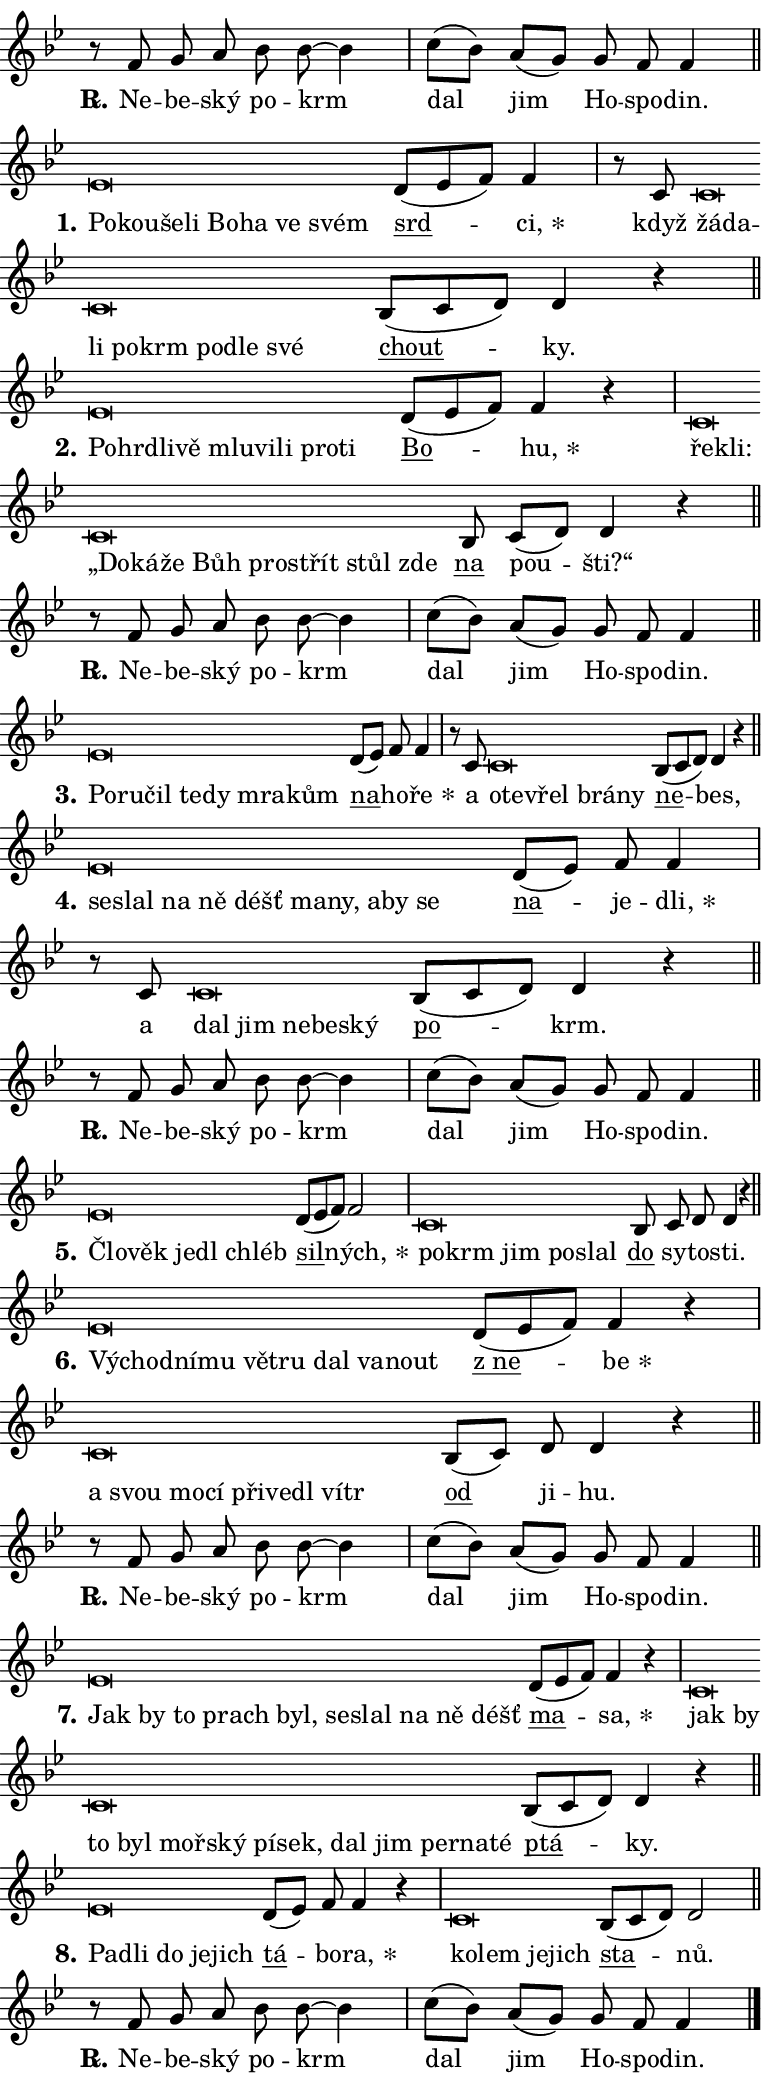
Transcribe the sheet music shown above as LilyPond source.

\version "2.24.0"
\header { tagline = "" }
\paper {
  indent = 0\cm
  top-margin = 0\cm
  right-margin = 0.13\cm % to fit lyric hyphens
  bottom-margin = 0\cm
  left-margin = 0\cm
  paper-width = 13\cm
  page-breaking = #ly:one-page-breaking
  system-system-spacing.basic-distance = #11
  score-system-spacing.basic-distance = #11
  ragged-last = ##f
}


%% Author: Thomas Morley
%% https://lists.gnu.org/archive/html/lilypond-user/2020-05/msg00002.html
#(define (line-position grob)
"Returns position of @var[grob} in current system:
   @code{'start}, if at first time-step
   @code{'end}, if at last time-step
   @code{'middle} otherwise
"
  (let* ((col (ly:item-get-column grob))
         (ln (ly:grob-object col 'left-neighbor))
         (rn (ly:grob-object col 'right-neighbor))
         (col-to-check-left (if (ly:grob? ln) ln col))
         (col-to-check-right (if (ly:grob? rn) rn col))
         (break-dir-left
           (and
             (ly:grob-property col-to-check-left 'non-musical #f)
             (ly:item-break-dir col-to-check-left)))
         (break-dir-right
           (and
             (ly:grob-property col-to-check-right 'non-musical #f)
             (ly:item-break-dir col-to-check-right))))
        (cond ((eqv? 1 break-dir-left) 'start)
              ((eqv? -1 break-dir-right) 'end)
              (else 'middle))))

#(define (tranparent-at-line-position vctor)
  (lambda (grob)
  "Relying on @code{line-position} select the relevant enry from @var{vctor}.
Used to determine transparency,"
    (case (line-position grob)
      ((end) (not (vector-ref vctor 0)))
      ((middle) (not (vector-ref vctor 1)))
      ((start) (not (vector-ref vctor 2))))))

noteHeadBreakVisibility =
#(define-music-function (break-visibility)(vector?)
"Makes @code{NoteHead}s transparent relying on @var{break-visibility}"
#{
  \override NoteHead.transparent =
    #(tranparent-at-line-position break-visibility)
#})

#(define delete-ledgers-for-transparent-note-heads
  (lambda (grob)
    "Reads whether a @code{NoteHead} is transparent.
If so this @code{NoteHead} is removed from @code{'note-heads} from
@var{grob}, which is supposed to be @code{LedgerLineSpanner}.
As a result ledgers are not printed for this @code{NoteHead}"
    (let* ((nhds-array (ly:grob-object grob 'note-heads))
           (nhds-list
             (if (ly:grob-array? nhds-array)
                 (ly:grob-array->list nhds-array)
                 '()))
           ;; Relies on the transparent-property being done before
           ;; Staff.LedgerLineSpanner.after-line-breaking is executed.
           ;; This is fragile ...
           (to-keep
             (remove
               (lambda (nhd)
                 (ly:grob-property nhd 'transparent #f))
               nhds-list)))
      ;; TODO find a better method to iterate over grob-arrays, similiar
      ;; to filter/remove etc for lists
      ;; For now rebuilt from scratch
      (set! (ly:grob-object grob 'note-heads)  '())
      (for-each
        (lambda (nhd)
          (ly:pointer-group-interface::add-grob grob 'note-heads nhd))
        to-keep))))

squashNotes = {
  \override NoteHead.X-extent = #'(-0.2 . 0.2)
  \override NoteHead.Y-extent = #'(-0.75 . 0)
  \override NoteHead.stencil =
    #(lambda (grob)
       (let ((pos (ly:grob-property grob 'staff-position)))
         (begin
           (if (< pos -7) (display "ERROR: Lower brevis then expected\n") (display ""))
           (if (<= pos -6) ly:text-interface::print ly:note-head::print))))
}
unSquashNotes = {
  \revert NoteHead.X-extent
  \revert NoteHead.Y-extent
  \revert NoteHead.stencil
}

hideNotes = \noteHeadBreakVisibility #begin-of-line-visible
unHideNotes = \noteHeadBreakVisibility #all-visible

% work-around for resetting accidentals
% https://lilypond.org/doc/v2.23/Documentation/notation/displaying-rhythms#unmetered-music
cadenzaMeasure = {
  \cadenzaOff
  \partial 1024 s1024
  \cadenzaOn
}

#(define-markup-command (accent layout props text) (markup?)
  "Underline accented syllable"
  (interpret-markup layout props
    #{\markup \override #'(offset . 4.3) \underline { #text }#}))

responsum = \markup \concat {
  "R" \hspace #-1.05 \path #0.1 #'((moveto 0 0.07) (lineto 0.9 0.8)) \hspace #0.05 "."
}

spaceSize = #0.6828661417322834 % exact space size for TeX Gyre Schola

\layout {
  \context {
    \Staff
    \remove "Time_signature_engraver"
    \override LedgerLineSpanner.after-line-breaking = #delete-ledgers-for-transparent-note-heads
  }
  \context {
    \Lyrics {
      \override LyricSpace.minimum-distance = \spaceSize
      \override LyricText.font-name = #"TeX Gyre Schola"
      \override LyricText.font-size = 1
      \override StanzaNumber.font-name = #"TeX Gyre Schola Bold"
      \override StanzaNumber.font-size = 1
    }
  }
  \context {
    \Score 
    \override NoteHead.text =
      #(lambda (grob) 
        (let ((pos (ly:grob-property grob 'staff-position)))
          #{\markup {
            \combine
              \halign #-0.55 \raise #(if (= pos -6) 0 0.5) \override #'(thickness . 2) \draw-line #'(3.2 . 0)
              \musicglyph "noteheads.sM1"
          }#}))
  }
}

% magnetic-lyrics.ily
%
%   written by
%     Jean Abou Samra <jean@abou-samra.fr>
%     Werner Lemberg <wl@gnu.org>
%
%   adapted by
%     Jiri Hon <jiri.hon@gmail.com>
%
% Version 2022-Apr-15

% https://www.mail-archive.com/lilypond-user@gnu.org/msg149350.html

#(define (Left_hyphen_pointer_engraver context)
   "Collect syllable-hyphen-syllable occurrences in lyrics and store
them in properties.  This engraver only looks to the left.  For
example, if the lyrics input is @code{foo -- bar}, it does the
following.

@itemize @bullet
@item
Set the @code{text} property of the @code{LyricHyphen} grob between
@q{foo} and @q{bar} to @code{foo}.

@item
Set the @code{left-hyphen} property of the @code{LyricText} grob with
text @q{foo} to the @code{LyricHyphen} grob between @q{foo} and
@q{bar}.
@end itemize

Use this auxiliary engraver in combination with the
@code{lyric-@/text::@/apply-@/magnetic-@/offset!} hook."
   (let ((hyphen #f)
         (text #f))
     (make-engraver
      (acknowledgers
       ((lyric-syllable-interface engraver grob source-engraver)
        (set! text grob)))
      (end-acknowledgers
       ((lyric-hyphen-interface engraver grob source-engraver)
        ;(when (not (grob::has-interface grob 'lyric-space-interface))
          (set! hyphen grob)));)
      ((stop-translation-timestep engraver)
       (when (and text hyphen)
         (ly:grob-set-object! text 'left-hyphen hyphen))
       (set! text #f)
       (set! hyphen #f)))))

#(define (lyric-text::apply-magnetic-offset! grob)
   "If the space between two syllables is less than the value in
property @code{LyricText@/.details@/.squash-threshold}, move the right
syllable to the left so that it gets concatenated with the left
syllable.

Use this function as a hook for
@code{LyricText@/.after-@/line-@/breaking} if the
@code{Left_@/hyphen_@/pointer_@/engraver} is active."
   (let ((hyphen (ly:grob-object grob 'left-hyphen #f)))
     (when hyphen
       (let ((left-text (ly:spanner-bound hyphen LEFT)))
         (when (grob::has-interface left-text 'lyric-syllable-interface)
           (let* ((common (ly:grob-common-refpoint grob left-text X))
                  (this-x-ext (ly:grob-extent grob common X))
                  (left-x-ext
                   (begin
                     ;; Trigger magnetism for left-text.
                     (ly:grob-property left-text 'after-line-breaking)
                     (ly:grob-extent left-text common X)))
                  ;; `delta` is the gap width between two syllables.
                  (delta (- (interval-start this-x-ext)
                            (interval-end left-x-ext)))
                  (details (ly:grob-property grob 'details))
                  (threshold (assoc-get 'squash-threshold details 0.2)))
             (when (< delta threshold)
               (let* (;; We have to manipulate the input text so that
                      ;; ligatures crossing syllable boundaries are not
                      ;; disabled.  For languages based on the Latin
                      ;; script this is essentially a beautification.
                      ;; However, for non-Western scripts it can be a
                      ;; necessity.
                      (lt (ly:grob-property left-text 'text))
                      (rt (ly:grob-property grob 'text))
                      (is-space (grob::has-interface hyphen 'lyric-space-interface))
                      (space (if is-space " " ""))
                      (extra-delta (if is-space spaceSize 0))
                      ;; Append new syllable.
                      (ltrt-space (if (and (string? lt) (string? rt))
                                (string-append lt space rt)
                                (make-concat-markup (list lt space rt))))
                      ;; Right-align `ltrt` to the right side.
                      (ltrt-space-markup (grob-interpret-markup
                               grob
                               (make-translate-markup
                                (cons (interval-length this-x-ext) 0)
                                (make-right-align-markup ltrt-space)))))
                 (begin
                   ;; Don't print `left-text`.
                   (ly:grob-set-property! left-text 'stencil #f)
                   ;; Set text and stencil (which holds all collected
                   ;; syllables so far) and shift it to the left.
                   (ly:grob-set-property! grob 'text ltrt-space)
                   (ly:grob-set-property! grob 'stencil ltrt-space-markup)
                   (ly:grob-translate-axis! grob (- (- delta extra-delta)) X))))))))))


#(define (lyric-hyphen::displace-bounds-first grob)
   ;; Make very sure this callback isn't triggered too early.
   (let ((left (ly:spanner-bound grob LEFT))
         (right (ly:spanner-bound grob RIGHT)))
     (ly:grob-property left 'after-line-breaking)
     (ly:grob-property right 'after-line-breaking)
     (ly:lyric-hyphen::print grob)))

squashThreshold = #0.4

\layout {
  \context {
    \Lyrics
    \consists #Left_hyphen_pointer_engraver
    \override LyricText.after-line-breaking =
      #lyric-text::apply-magnetic-offset!
    \override LyricHyphen.stencil = #lyric-hyphen::displace-bounds-first
    \override LyricText.details.squash-threshold = \squashThreshold
    \override LyricHyphen.minimum-distance = 0
    \override LyricHyphen.minimum-length = \squashThreshold
  }
}

squashText = \override LyricText.details.squash-threshold = 9999
unSquashText = \override LyricText.details.squash-threshold = \squashThreshold

leftText = \override LyricText.self-alignment-X = #LEFT
unLeftText = \revert LyricText.self-alignment-X

starOffset = #(lambda (grob) 
                (let ((x_offset (ly:self-alignment-interface::aligned-on-x-parent grob)))
                  (if (= x_offset 0) 0 (+ x_offset 1.2))))

star = #(define-music-function (syllable)(string?)
"Append star separator at the end of a syllable"
#{
  \once \override LyricText.X-offset = #starOffset
  \lyricmode { \markup {
    #syllable
    \override #'((font-name . "TeX Gyre Schola Bold")) \hspace #0.2 \lower #0.65 \larger "*"
  } }
#})

starAccent = #(define-music-function (syllable)(string?)
"Append star separator at the end of a syllable and make accent"
#{
  \once \override LyricText.X-offset = #starOffset
  \lyricmode { \markup {
    \accent #syllable
    \override #'((font-name . "TeX Gyre Schola Bold")) \hspace #0.2 \lower #0.65 \larger "*"
  } }
#})

breath = #(define-music-function (syllable)(string?)
"Append breathing indicator at the end of a syllable"
#{
  \lyricmode { \markup { #syllable "+" } }
#})

optionalBreath = #(define-music-function (syllable)(string?)
"Append optional breathing indicator at the end of a syllable"
#{
  \lyricmode { \markup { #syllable "(+)" } }
#})


\score {
    <<
        \new Voice = "melody" { \cadenzaOn \key bes \major \relative { r8 f' g a bes bes~ bes4 \cadenzaMeasure \bar "|" c8[( bes)] a[( g)] g f f4 \cadenzaMeasure \bar "||" \break } }
        \new Lyrics \lyricsto "melody" { \lyricmode { \set stanza = \responsum
Ne -- be -- ský po -- krm dal jim Ho -- spo -- din. } }
    >>
    \layout {}
}

\score {
    <<
        \new Voice = "melody" { \cadenzaOn \key bes \major \relative { \squashNotes es'\breve*1/16 \hideNotes \breve*1/16 \bar "" \breve*1/16 \bar "" \breve*1/16 \bar "" \breve*1/16 \bar "" \breve*1/16 \bar "" \breve*1/16 \breve*1/16 \bar "" \unHideNotes \unSquashNotes \bar "" d8[( es f)] f4 \cadenzaMeasure \bar "|" r8 c8 \squashNotes c\breve*1/16 \hideNotes \breve*1/16 \bar "" \breve*1/16 \bar "" \breve*1/16 \bar "" \breve*1/16 \bar "" \breve*1/16 \bar "" \breve*1/16 \breve*1/16 \bar "" \unHideNotes \unSquashNotes \bar "" bes8[( c d)] d4 r \cadenzaMeasure \bar "||" \break } }
        \new Lyrics \lyricsto "melody" { \lyricmode { \set stanza = "1."
\leftText Po -- \squashText kou -- še -- li Bo -- ha ve svém \unLeftText \unSquashText \markup \accent srd -- \star ci, když \leftText žá -- \squashText da -- li po -- krm po -- dle své \unLeftText \unSquashText \markup \accent chout -- ky. } }
    >>
    \layout {}
}

\score {
    <<
        \new Voice = "melody" { \cadenzaOn \key bes \major \relative { \squashNotes es'\breve*1/16 \hideNotes \breve*1/16 \bar "" \breve*1/16 \bar "" \breve*1/16 \bar "" \breve*1/16 \bar "" \breve*1/16 \bar "" \breve*1/16 \bar "" \breve*1/16 \breve*1/16 \bar "" \unHideNotes \unSquashNotes \bar "" d8[( es f)] f4 r \cadenzaMeasure \bar "|" \squashNotes c\breve*1/16 \hideNotes \breve*1/16 \bar "" \breve*1/16 \bar "" \breve*1/16 \bar "" \breve*1/16 \bar "" \breve*1/16 \bar "" \breve*1/16 \bar "" \breve*1/16 \bar "" \breve*1/16 \breve*1/16 \bar "" \unHideNotes \unSquashNotes \bar "" bes8 c[( d)] d4 r \cadenzaMeasure \bar "||" \break } }
        \new Lyrics \lyricsto "melody" { \lyricmode { \set stanza = "2."
\leftText Po -- \squashText hr -- dli -- vě mlu -- vi -- li pro -- ti \unLeftText \unSquashText \markup \accent Bo -- \star hu, \leftText ře -- \squashText kli: „Do -- ká -- že Bůh pro -- střít stůl zde \unLeftText \unSquashText \markup \accent na pou -- šti?“ } }
    >>
    \layout {}
}

\score {
    <<
        \new Voice = "melody" { \cadenzaOn \key bes \major \relative { r8 f' g a bes bes~ bes4 \cadenzaMeasure \bar "|" c8[( bes)] a[( g)] g f f4 \cadenzaMeasure \bar "||" \break } }
        \new Lyrics \lyricsto "melody" { \lyricmode { \set stanza = \responsum
Ne -- be -- ský po -- krm dal jim Ho -- spo -- din. } }
    >>
    \layout {}
}

\score {
    <<
        \new Voice = "melody" { \cadenzaOn \key bes \major \relative { \squashNotes es'\breve*1/16 \hideNotes \breve*1/16 \bar "" \breve*1/16 \bar "" \breve*1/16 \bar "" \breve*1/16 \bar "" \breve*1/16 \breve*1/16 \bar "" \unHideNotes \unSquashNotes \bar "" d8[( es)] f f4 \cadenzaMeasure \bar "|" r8 c8 \squashNotes c\breve*1/16 \hideNotes \breve*1/16 \bar "" \breve*1/16 \bar "" \breve*1/16 \breve*1/16 \bar "" \unHideNotes \unSquashNotes \bar "" bes8[( c d)] d4 r \cadenzaMeasure \bar "||" \break } }
        \new Lyrics \lyricsto "melody" { \lyricmode { \set stanza = "3."
\leftText Po -- \squashText ru -- čil te -- dy mra -- kům \unLeftText \unSquashText \markup \accent na -- ho -- \star ře a \leftText o -- \squashText te -- vřel brá -- ny \unLeftText \unSquashText \markup \accent ne -- bes, } }
    >>
    \layout {}
}

\score {
    <<
        \new Voice = "melody" { \cadenzaOn \key bes \major \relative { \squashNotes es'\breve*1/16 \hideNotes \breve*1/16 \bar "" \breve*1/16 \bar "" \breve*1/16 \bar "" \breve*1/16 \bar "" \breve*1/16 \bar "" \breve*1/16 \bar "" \breve*1/16 \bar "" \breve*1/16 \breve*1/16 \bar "" \unHideNotes \unSquashNotes \bar "" d8[( es)] f f4 \cadenzaMeasure \bar "|" r8 c8 \squashNotes c\breve*1/16 \hideNotes \breve*1/16 \bar "" \breve*1/16 \bar "" \breve*1/16 \breve*1/16 \bar "" \unHideNotes \unSquashNotes \bar "" bes8[( c d)] d4 r \cadenzaMeasure \bar "||" \break } }
        \new Lyrics \lyricsto "melody" { \lyricmode { \set stanza = "4."
\leftText se -- \squashText slal na ně déšť ma -- ny, a -- by se \unLeftText \unSquashText \markup \accent na -- je -- \star dli, a \leftText dal \squashText jim ne -- be -- ský \unLeftText \unSquashText \markup \accent po -- krm. } }
    >>
    \layout {}
}

\score {
    <<
        \new Voice = "melody" { \cadenzaOn \key bes \major \relative { r8 f' g a bes bes~ bes4 \cadenzaMeasure \bar "|" c8[( bes)] a[( g)] g f f4 \cadenzaMeasure \bar "||" \break } }
        \new Lyrics \lyricsto "melody" { \lyricmode { \set stanza = \responsum
Ne -- be -- ský po -- krm dal jim Ho -- spo -- din. } }
    >>
    \layout {}
}

\score {
    <<
        \new Voice = "melody" { \cadenzaOn \key bes \major \relative { \squashNotes es'\breve*1/16 \hideNotes \breve*1/16 \bar "" \breve*1/16 \bar "" \breve*1/16 \breve*1/16 \bar "" \unHideNotes \unSquashNotes \bar "" d8[( es f)] f2 \cadenzaMeasure \bar "|" \squashNotes c\breve*1/16 \hideNotes \breve*1/16 \bar "" \breve*1/16 \bar "" \breve*1/16 \breve*1/16 \bar "" \unHideNotes \unSquashNotes \bar "" bes8 c d d4 r \cadenzaMeasure \bar "||" \break } }
        \new Lyrics \lyricsto "melody" { \lyricmode { \set stanza = "5."
\leftText Člo -- \squashText věk je -- dl chléb \unLeftText \unSquashText \markup \accent sil -- \star ných, \leftText po -- \squashText krm jim po -- slal \unLeftText \unSquashText \markup \accent do sy -- to -- sti. } }
    >>
    \layout {}
}

\score {
    <<
        \new Voice = "melody" { \cadenzaOn \key bes \major \relative { \squashNotes es'\breve*1/16 \hideNotes \breve*1/16 \bar "" \breve*1/16 \bar "" \breve*1/16 \bar "" \breve*1/16 \bar "" \breve*1/16 \bar "" \breve*1/16 \bar "" \breve*1/16 \breve*1/16 \bar "" \unHideNotes \unSquashNotes \bar "" d8[( es f)] f4 r \cadenzaMeasure \bar "|" \squashNotes c\breve*1/16 \hideNotes \breve*1/16 \bar "" \breve*1/16 \bar "" \breve*1/16 \bar "" \breve*1/16 \bar "" \breve*1/16 \bar "" \breve*1/16 \bar "" \breve*1/16 \breve*1/16 \bar "" \unHideNotes \unSquashNotes \bar "" bes8[( c)] d d4 r \cadenzaMeasure \bar "||" \break } }
        \new Lyrics \lyricsto "melody" { \lyricmode { \set stanza = "6."
\leftText Vý -- \squashText chod -- ní -- mu vě -- tru dal va -- nout \unLeftText \unSquashText \markup \accent "z ne" -- \star be \leftText a \squashText svou mo -- cí při -- ve -- dl ví -- tr \unLeftText \unSquashText \markup \accent od ji -- hu. } }
    >>
    \layout {}
}

\score {
    <<
        \new Voice = "melody" { \cadenzaOn \key bes \major \relative { r8 f' g a bes bes~ bes4 \cadenzaMeasure \bar "|" c8[( bes)] a[( g)] g f f4 \cadenzaMeasure \bar "||" \break } }
        \new Lyrics \lyricsto "melody" { \lyricmode { \set stanza = \responsum
Ne -- be -- ský po -- krm dal jim Ho -- spo -- din. } }
    >>
    \layout {}
}

\score {
    <<
        \new Voice = "melody" { \cadenzaOn \key bes \major \relative { \squashNotes es'\breve*1/16 \hideNotes \breve*1/16 \bar "" \breve*1/16 \bar "" \breve*1/16 \bar "" \breve*1/16 \bar "" \breve*1/16 \bar "" \breve*1/16 \bar "" \breve*1/16 \bar "" \breve*1/16 \breve*1/16 \bar "" \unHideNotes \unSquashNotes \bar "" d8[( es f)] f4 r \cadenzaMeasure \bar "|" \squashNotes c\breve*1/16 \hideNotes \breve*1/16 \bar "" \breve*1/16 \bar "" \breve*1/16 \bar "" \breve*1/16 \bar "" \breve*1/16 \bar "" \breve*1/16 \bar "" \breve*1/16 \bar "" \breve*1/16 \bar "" \breve*1/16 \bar "" \breve*1/16 \bar "" \breve*1/16 \breve*1/16 \bar "" \unHideNotes \unSquashNotes \bar "" bes8[( c d)] d4 r \cadenzaMeasure \bar "||" \break } }
        \new Lyrics \lyricsto "melody" { \lyricmode { \set stanza = "7."
\leftText Jak \squashText by to prach byl, se -- slal na ně déšť \unLeftText \unSquashText \markup \accent ma -- \star sa, \leftText jak \squashText by to byl moř -- ský pí -- sek, dal jim per -- na -- té \unLeftText \unSquashText \markup \accent ptá -- ky. } }
    >>
    \layout {}
}

\score {
    <<
        \new Voice = "melody" { \cadenzaOn \key bes \major \relative { \squashNotes es'\breve*1/16 \hideNotes \breve*1/16 \bar "" \breve*1/16 \bar "" \breve*1/16 \breve*1/16 \bar "" \unHideNotes \unSquashNotes \bar "" d8[( es)] f f4 r \cadenzaMeasure \bar "|" \squashNotes c\breve*1/16 \hideNotes \breve*1/16 \bar "" \breve*1/16 \breve*1/16 \bar "" \unHideNotes \unSquashNotes \bar "" bes8[( c d)] d2 \cadenzaMeasure \bar "||" \break } }
        \new Lyrics \lyricsto "melody" { \lyricmode { \set stanza = "8."
\leftText Pa -- \squashText dli do je -- jich \unLeftText \unSquashText \markup \accent tá -- bo -- \star ra, \leftText ko -- \squashText lem je -- jich \unLeftText \unSquashText \markup \accent sta -- nů. } }
    >>
    \layout {}
}

\score {
    <<
        \new Voice = "melody" { \cadenzaOn \key bes \major \relative { r8 f' g a bes bes~ bes4 \cadenzaMeasure \bar "|" c8[( bes)] a[( g)] g f f4 \cadenzaMeasure \bar "||" \break } \bar "|." }
        \new Lyrics \lyricsto "melody" { \lyricmode { \set stanza = \responsum
Ne -- be -- ský po -- krm dal jim Ho -- spo -- din. } }
    >>
    \layout {}
}
